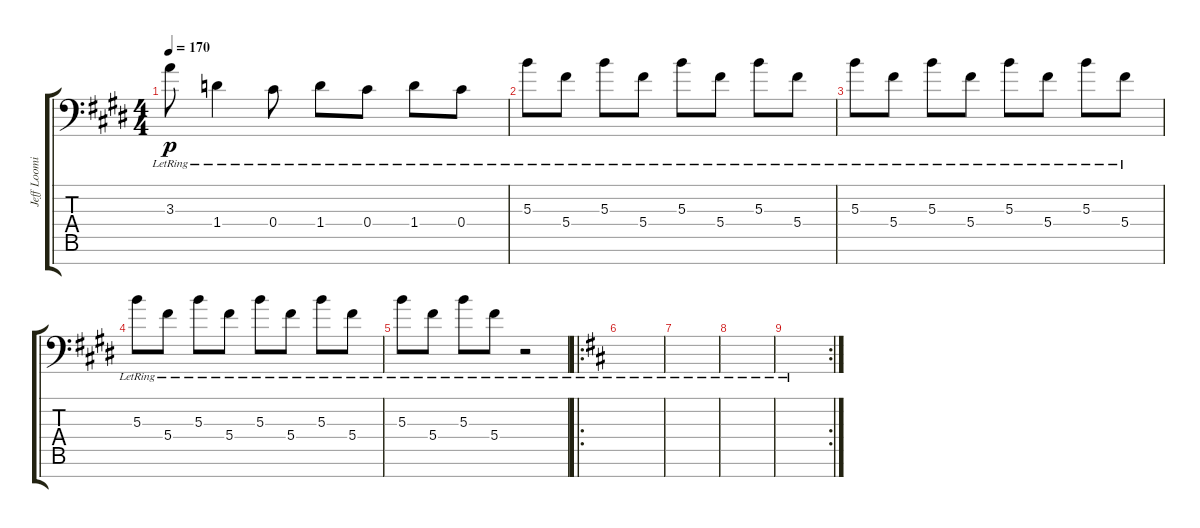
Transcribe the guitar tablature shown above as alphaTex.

\track ("Jeff Loomis Clean" "Jeff Loomi") {instrument acousticguitarsteel}
\staff {score tabs}
\tuning (Eb4 Bb3 Gb3 Db3 Ab2 Eb2 Bb1) {hide}
\ts (4 4)
\tempo 170
\clef f4
\ks e
3.3{lr}.8{dy p} 1.4{lr}.4 0.4{lr}.8 1.4{lr}.8 0.4{lr}.8 1.4{lr}.8 0.4{lr}.8 |
5.3{lr}.8 5.4{lr}.8 5.3{lr}.8 5.4{lr}.8 5.3{lr}.8 5.4{lr}.8 5.3{lr}.8 5.4{lr}.8 |
5.3{lr}.8 5.4{lr}.8 5.3{lr}.8 5.4{lr}.8 5.3{lr}.8 5.4{lr}.8 5.3{lr}.8 5.4{lr}.8 |
5.3{lr}.8 5.4{lr}.8 5.3{lr}.8 5.4{lr}.8 5.3{lr}.8 5.4{lr}.8 5.3{lr}.8 5.4{lr}.8 |
5.3{lr}.8 5.4{lr}.8 5.3{lr}.8 5.4{lr}.8 r.2 |
\ro
\ks d
|
|
|
\rc 2
